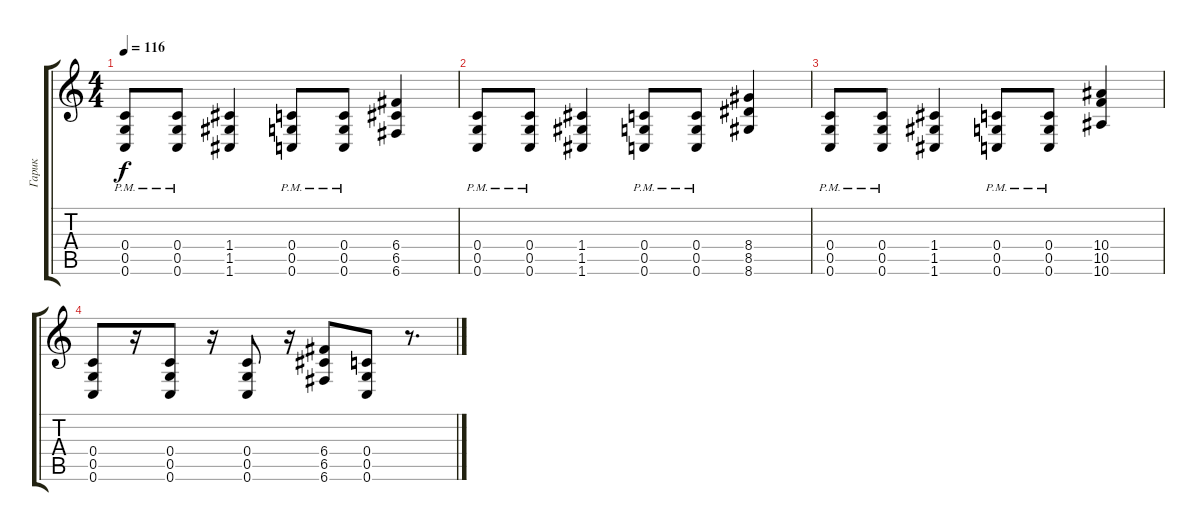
\track ("Гарик" "Гарик") {instrument overdrivenguitar}
\staff {score tabs}
\tuning (D4 A3 F3 C3 G2 C2) {hide}
\ts (4 4)
\tempo 116
\clef g2
\ks c
(0.4{pm} 0.5{pm} 0.6{pm}).8{dy f} (0.4{pm} 0.5{pm} 0.6{pm}).8 (1.4 1.5 1.6).4 (0.4{pm} 0.5{pm} 0.6{pm}).8 (0.4{pm} 0.5{pm} 0.6{pm}).8 (6.4 6.5 6.6).4 |
(0.4{pm} 0.5{pm} 0.6{pm}).8 (0.4{pm} 0.5{pm} 0.6{pm}).8 (1.4 1.5 1.6).4 (0.4{pm} 0.5{pm} 0.6{pm}).8 (0.4{pm} 0.5{pm} 0.6{pm}).8 (8.4 8.5 8.6).4 |
(0.4{pm} 0.5{pm} 0.6{pm}).8 (0.4{pm} 0.5{pm} 0.6{pm}).8 (1.4 1.5 1.6).4 (0.4{pm} 0.5{pm} 0.6{pm}).8 (0.4{pm} 0.5{pm} 0.6{pm}).8 (10.4 10.5 10.6).4 |
(0.4 0.5 0.6).8 r.16 (0.4 0.5 0.6).8 r.16 (0.4 0.5 0.6).8 r.16 (6.4 6.5 6.6).8 (0.4 0.5 0.6).8 r.8{d}
